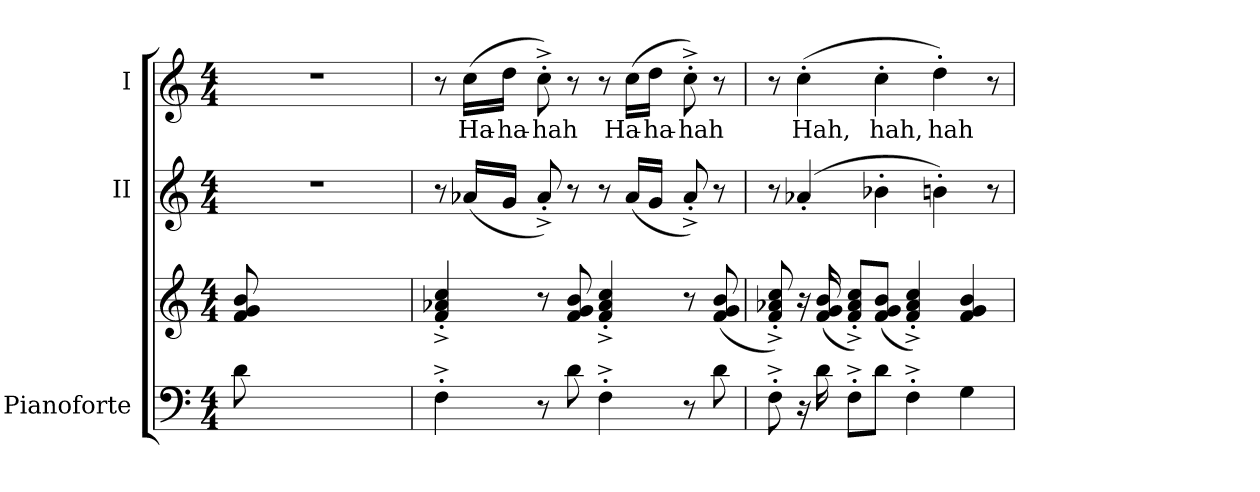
**kern	**kern	**kern	**kern	**text
*part3	*part3	*part2	*part1	*part1
*staff4	*staff3	*staff2	*staff1	*staff1
*I"Pianoforte	*	*I"II	*I"I	*
!!LO:PB:g=z
*clefF4	*clefG2	*clefG2	*clefG2	*
*k[]	*k[]	*k[]	*k[]	*
*C:	*C:	*C:	*C:	*
*M4/4	*M4/4	*M4/4	*M4/4	*
=1	=1	=1	=1	=1
!	!	!LO:N:vis=1	!LO:N:vis=1	!
*	*	*	*^	*
8di\	8fi/ 8gi 8bi	1r	1r	16ryy	.
.	.	.	.	32ryy	.
.	.	.	.	64ryy	.
.	.	.	.	128...ryy	.
*	*	*	*MM94	*	*
.	.	.	.	2ryy	.
2..ryy	2..ryy	.	.	.	.
.	.	.	.	4ryy	.
.	.	.	.	8ryy	.
.	.	.	.	1024ryy	.
*	*	*	*v	*v	*
=2	=2	=2	=2	=2
4F'^i\	(4fi/'^ 4a-Xi'^ 4cci'^	8r	8r	.
!	!	!	!	!LO:LY:b:color=#000000
.	.	(16a-Xi/LL	(16cci\LL	Ha-
!	!	!	!	!LO:LY:b:color=#000000
.	.	16gi/JJ	16ddi\JJ	-ha-
!	!	!	!	!LO:LY:b:color=#000000
8r	8r	8a-'^i/)	8cc'^i\)	-hah
8di\	8fi/ 8gi 8bi	8r	8r	.
4F'^i\	(4fi/'^ 4a-i'^ 4cci'^	8r	8r	.
!	!	!	!	!LO:LY:b:color=#000000
.	.	(16a-i/LL	(16cci\LL	Ha-
!	!	!	!	!LO:LY:b:color=#000000
.	.	16gi/JJ	16ddi\JJ	-ha-
!	!	!	!	!LO:LY:b:color=#000000
8r	8r	8a-'^i/)	8cc'^i\)	-hah
8di\	(8fi/ 8gi 8bi	8r	8r	.
=3	=3	=3	=3	=3
8F'^i\	8fi/'^ 8a-Xi'^ 8cci'^)	8r	8r	.
!	!	!	!	!LO:LY:b:color=#000000
16r	16r	(4a-X'i/	(4cc'i\	Hah,
16di\	(16fi/ 16gi 16bi	.	.	.
8F'^i\L	8fi'^/ 8a-i'^/ 8cci'^/L)	.	.	.
!	!	!	!	!LO:LY:b:color=#000000
8di\J	(8fi/ 8gi/ 8bi/J	4b-X'i\	4cc'i\	hah,
4F'^i\	4fi/'^ 4a-i'^ 4cci'^)	.	.	.
!	!	!	!	!LO:LY:b:color=#000000
.	.	4bn'i\)	4dd'i\)	hah
4Gi\	4fi/ 4gi 4bi	.	.	.
.	.	8r	8r	.
=	=	=	=	=
*-	*-	*-	*-	*-
